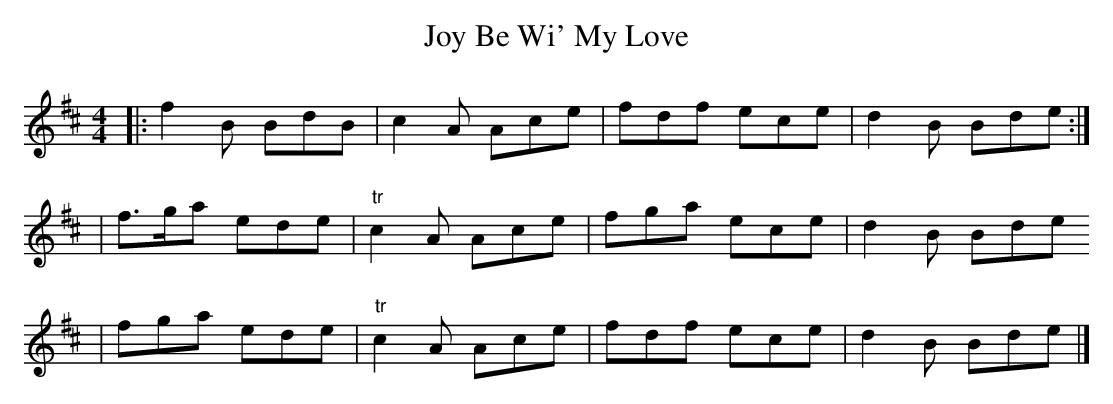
X:1
T: Joy Be Wi' My Love
K:Amix
M:4/4
L:1/8
|: f2B BdB | c2A Ace | fdf ece | d2B Bde :|
| f>ga ede | "tr"c2A Ace | fga ece | d2B Bde
| fga ede | "tr"c2A Ace | fdf ece | d2B Bde |]
